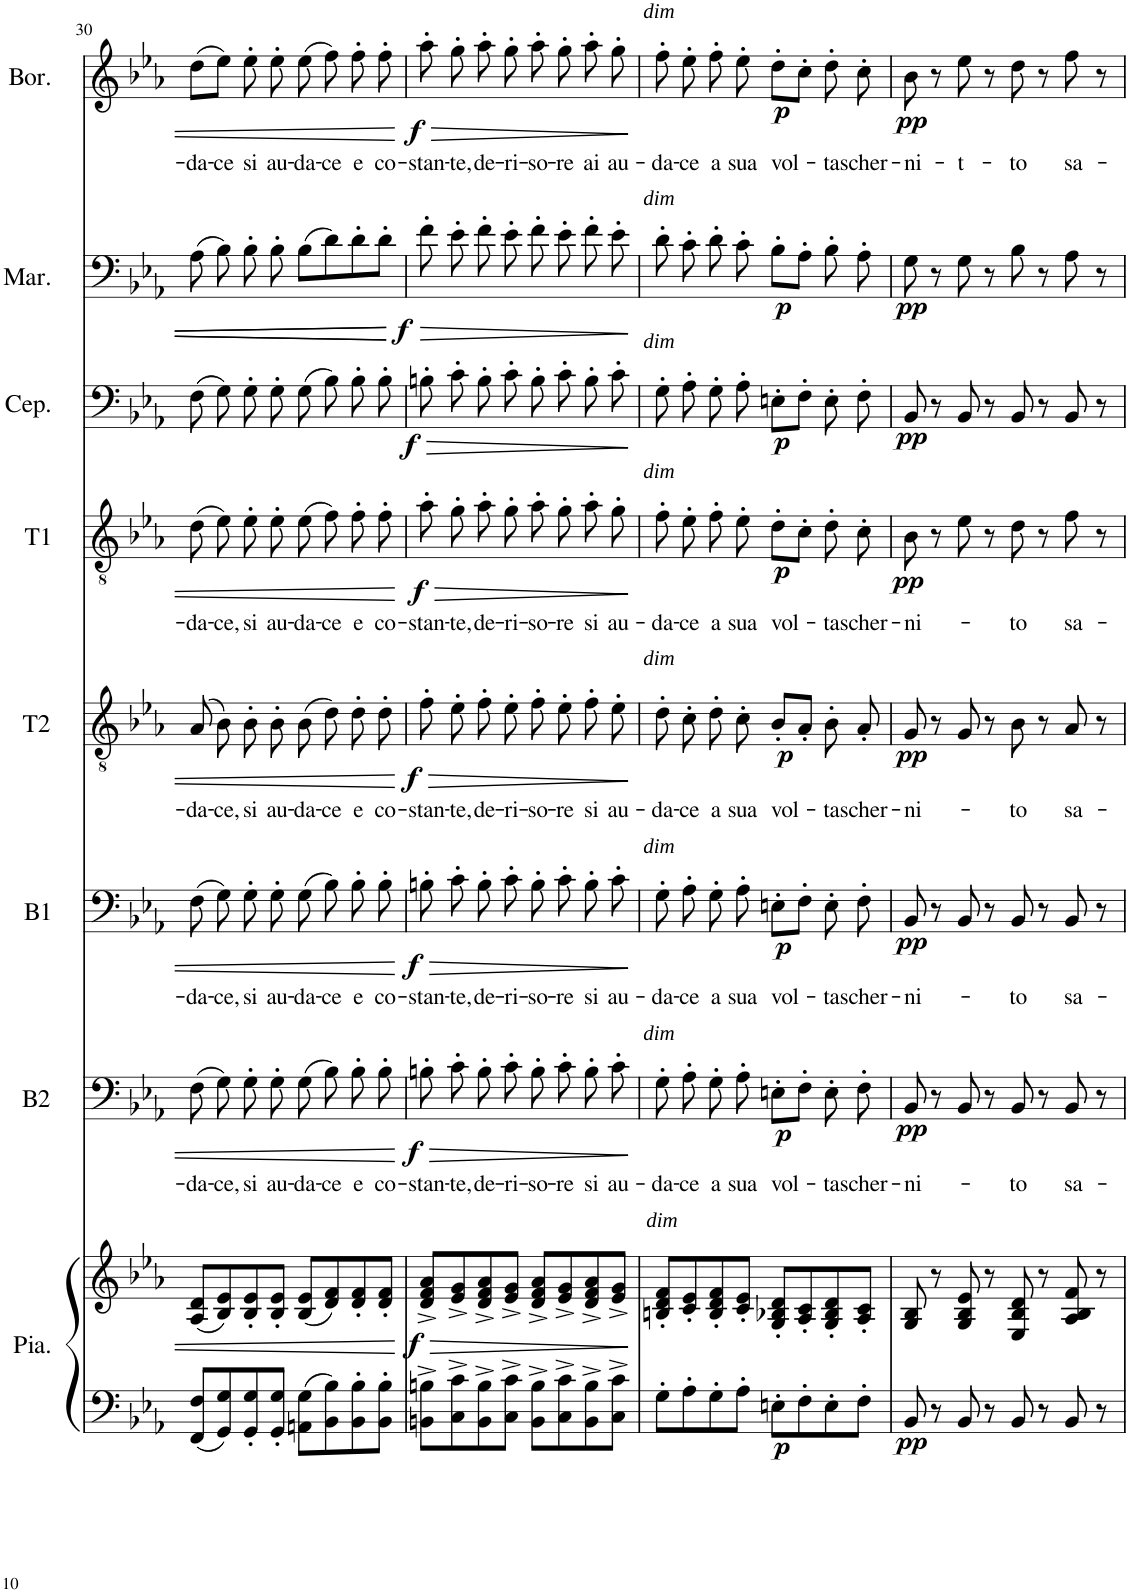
**kern	**kern	**dynam	**kern	**text	**dynam	**kern	**text	**dynam	**kern	**text	**dynam	**kern	**text	**dynam	**kern	**dynam	**kern	**dynam	**kern	**text	**dynam
*part8	*part8	*part8	*part7	*part7	*part7	*part6	*part6	*part6	*part5	*part5	*part5	*part4	*part4	*part4	*part3	*part3	*part2	*part2	*part1	*part1	*part1
*staff9	*staff8	*staff8/9	*staff7	*staff7	*staff7	*staff6	*staff6	*staff6	*staff5	*staff5	*staff5	*staff4	*staff4	*staff4	*staff3	*staff3	*staff2	*staff2	*staff1	*staff1	*staff1
*I"Piano	*	*	*I"Basse 2	*	*	*I"Basse 1	*	*	*I"Ténor 2	*	*	*I"Ténor 1	*	*	*I"Ceprano	*	*I"Marullo	*	*I"Borsa	*	*
*I'Pia.	*	*	*I'B2	*	*	*I'B1	*	*	*I'T2	*	*	*I'T1	*	*	*I'Cep.	*	*I'Mar.	*	*I'Bor.	*	*
!!LO:PB:g=z
*clefF4	*clefG2	*	*clefF4	*	*	*clefF4	*	*	*clefGv2	*	*	*clefGv2	*	*	*clefF4	*	*clefF4	*	*clefG2	*	*
*k[b-e-a-]	*k[b-e-a-]	*	*k[b-e-a-]	*	*	*k[b-e-a-]	*	*	*k[b-e-a-]	*	*	*k[b-e-a-]	*	*	*k[b-e-a-]	*	*k[b-e-a-]	*	*k[b-e-a-]	*	*
*M4/4	*M4/4	*	*M4/4	*	*	*M4/4	*	*	*M4/4	*	*	*M4/4	*	*	*M4/4	*	*M4/4	*	*M4/4	*	*
=30	=30	=30	=30	=30	=30	=30	=30	=30	=30	=30	=30	=30	=30	=30	=30	=30	=30	=30	=30	=30	=30
!	!	!	!	!LO:LY:b	!	!	!LO:LY:b	!	!	!LO:LY:b	!	!	!LO:LY:b	!	!	!	!	!	!	!LO:LY:b	!
8FF/ 8F/L	(8A-/ 8d/L	.	(8F\	-da-	.	(8F\	-da-	.	(8A-/	-da-	.	(8d\	-da-	.	(8F\	.	(8A-\	.	(8dd\L	-da-	.
!	!	!	!	!LO:LY:b	!	!	!LO:LY:b	!	!	!LO:LY:b	!	!	!LO:LY:b	!	!	!	!	!	!	!LO:LY:b	!
8GG/ 8G/	8B-/ 8e-/)	.	8G\)	-ce,	.	8G\)	-ce,	.	8B-\)	-ce,	.	8e-\)	-ce,	.	8G\)	.	8B-\)	.	8ee-\J)	-ce	.
!	!	!	!	!LO:LY:b	!	!	!LO:LY:b	!	!	!LO:LY:b	!	!	!LO:LY:b	!	!	!	!	!	!	!LO:LY:b	!
8GG/' 8G/'	8B-/' 8e-/'	.	8G'\	si	.	8G'\	si	.	8B-'\	si	.	8e-'\	si	.	8G'\	.	8B-'\	.	8ee-'\	si	.
!	!	!	!	!LO:LY:b	!	!	!LO:LY:b	!	!	!LO:LY:b	!	!	!LO:LY:b	!	!	!	!	!	!	!LO:LY:b	!
8GG/' 8G/'J	8B-/' 8e-/'J	.	8G'\	au-	.	8G'\	au-	.	8B-'\	au-	.	8e-'\	au-	.	8G'\	.	8B-'\	.	8ee-'\	au-	.
!	!	!	!	!LO:LY:b	!	!	!LO:LY:b	!	!	!LO:LY:b	!	!	!LO:LY:b	!	!	!	!	!	!	!LO:LY:b	!
8AAn\ 8G\L	(8B-/ 8e-/L	.	(8G\	-da-	.	(8G\	-da-	.	(8B-\	-da-	.	(8e-\	-da-	.	(8G\	.	(8B-\L	.	(8ee-\	-da-	.
!	!	!	!	!LO:LY:b	!	!	!LO:LY:b	!	!	!LO:LY:b	!	!	!LO:LY:b	!	!	!	!	!	!	!LO:LY:b	!
8BB-\ 8B-\	8d/ 8f/)	.	8B-\)	-ce	.	8B-\)	-ce	.	8d\)	-ce	.	8f\)	-ce	.	8B-\)	.	8d\)	.	8ff\)	-ce	.
!	!	!	!	!LO:LY:b	!	!	!LO:LY:b	!	!	!LO:LY:b	!	!	!LO:LY:b	!	!	!	!	!	!	!LO:LY:b	!
8BB-\' 8B-\'	8d/' 8f/'	.	8B-'\	e	.	8B-'\	e	.	8d'\	e	.	8f'\	e	.	8B-'\	.	8d'\	.	8ff'\	e	.
!	!	!	!	!LO:LY:b	!	!	!LO:LY:b	!	!	!LO:LY:b	!	!	!LO:LY:b	!	!	!	!	!	!	!LO:LY:b	!
8BB-\' 8B-\'J	8d/' 8f/'J	.	8B-'\	co-	.	8B-'\	co-	.	8d'\	co-	.	8f'\	co-	.	8B-'\	.	8d'\J	.	8ff'\	co-	.
=31	=31	=31	=31	=31	=31	=31	=31	=31	=31	=31	=31	=31	=31	=31	=31	=31	=31	=31	=31	=31	=31
!	!	!LO:HP:b	!	!LO:LY:b	!LO:HP:b	!	!LO:LY:b	!LO:HP:b	!	!LO:LY:b	!LO:HP:b	!	!LO:LY:b	!LO:HP:b	!	!LO:HP:b	!	!LO:HP:b	!	!LO:LY:b	!LO:HP:b
!	!	!LO:DY:n=1:b	!	!	!LO:DY:n=1:b	!	!	!LO:DY:n=1:b	!	!	!LO:DY:n=1:b	!	!	!LO:DY:n=1:b	!	!LO:DY:n=1:b	!	!LO:DY:n=1:b	!	!	!LO:DY:n=1:b
8BBn\^ 8Bn\^L	8d/^ 8f/^ 8a-/^L	> f	8Bn'\	-stan-	> f	8Bn'\	-stan-	> f	8f'\	-stan-	> f	8a-'\	-stan-	> f	8Bn'\	> f	8f'\	> f	8aa-'\	-stan-	> f
!	!	!	!	!LO:LY:b	!	!	!LO:LY:b	!	!	!LO:LY:b	!	!	!LO:LY:b	!	!	!	!	!	!	!LO:LY:b	!
8C\^ 8c\^	8e-/^ 8g/^	.	8c'\	-te,	.	8c'\	-te,	.	8e-'\	-te,	.	8g'\	-te,	.	8c'\	.	8e-'\	.	8gg'\	-te,	.
!	!	!	!	!LO:LY:b	!	!	!LO:LY:b	!	!	!LO:LY:b	!	!	!LO:LY:b	!	!	!	!	!	!	!LO:LY:b	!
8BB\^ 8B\^	8d/^ 8f/^ 8a-/^	.	8B'\	de-	.	8B'\	de-	.	8f'\	de-	.	8a-'\	de-	.	8B'\	.	8f'\	.	8aa-'\	de-	.
!	!	!	!	!LO:LY:b	!	!	!LO:LY:b	!	!	!LO:LY:b	!	!	!LO:LY:b	!	!	!	!	!	!	!LO:LY:b	!
8C\^ 8c\^J	8e-/^ 8g/^J	.	8c'\	-ri-	.	8c'\	-ri-	.	8e-'\	-ri-	.	8g'\	-ri-	.	8c'\	.	8e-'\	.	8gg'\	-ri-	.
!	!	!	!	!LO:LY:b	!	!	!LO:LY:b	!	!	!LO:LY:b	!	!	!LO:LY:b	!	!	!	!	!	!	!LO:LY:b	!
8BB\^ 8B\^L	8d/^ 8f/^ 8a-/^L	.	8B'\	-so-	.	8B'\	-so-	.	8f'\	-so-	.	8a-'\	-so-	.	8B'\	.	8f'\	.	8aa-'\	-so-	.
!	!	!	!	!LO:LY:b	!	!	!LO:LY:b	!	!	!LO:LY:b	!	!	!LO:LY:b	!	!	!	!	!	!	!LO:LY:b	!
8C\^ 8c\^	8e-/^ 8g/^	.	8c'\	-re	.	8c'\	-re	.	8e-'\	-re	.	8g'\	-re	.	8c'\	.	8e-'\	.	8gg'\	-re	.
!	!	!	!	!LO:LY:b	!	!	!LO:LY:b	!	!	!LO:LY:b	!	!	!LO:LY:b	!	!	!	!	!	!	!LO:LY:b	!
8BB\^ 8B\^	8d/^ 8f/^ 8a-/^	.	8B'\	si	.	8B'\	si	.	8f'\	si	.	8a-'\	si	.	8B'\	.	8f'\	.	8aa-'\	ai	.
!	!	!	!	!LO:LY:b	!	!	!LO:LY:b	!	!	!LO:LY:b	!	!	!LO:LY:b	!	!	!	!	!	!	!LO:LY:b	!
8C\^ 8c\^J	8e-/^ 8g/^J	.	8c'\	au-	.	8c'\	au-	.	8e-'\	au-	.	8g'\	au-	.	8c'\	.	8e-'\	.	8gg'\	au-	.
.	.	]	.	.	]	.	.	]	.	.	]	.	.	]	.	]	.	]	.	.	]
=32	=32	=32	=32	=32	=32	=32	=32	=32	=32	=32	=32	=32	=32	=32	=32	=32	=32	=32	=32	=32	=32
!	!	!	!	!	!	!	!	!	!	!	!	!	!	!	!	!	!	!	!LO:TX:a:i:t=dim	!	!
!	!	!	!	!	!	!	!	!	!	!	!	!	!	!	!	!	!LO:TX:a:i:t=dim	!	!	!	!
!	!	!	!	!	!	!	!	!	!	!	!	!	!	!	!LO:TX:a:i:t=dim	!	!	!	!	!	!
!	!	!	!	!	!	!	!	!	!	!	!	!LO:TX:a:i:t=dim	!	!	!	!	!	!	!	!	!
!	!	!	!	!	!	!	!	!	!LO:TX:a:i:t=dim	!	!	!	!	!	!	!	!	!	!	!	!
!	!	!	!	!	!	!LO:TX:a:i:t=dim	!	!	!	!	!	!	!	!	!	!	!	!	!	!	!
!	!	!	!LO:TX:a:i:t=dim	!	!	!	!	!	!	!	!	!	!	!	!	!	!	!	!	!	!
!	!LO:TX:a:i:t=dim	!	!	!	!	!	!	!	!	!	!	!	!	!	!	!	!	!	!	!	!
!	!	!	!	!LO:LY:b	!	!	!LO:LY:b	!	!	!LO:LY:b	!	!	!LO:LY:b	!	!	!	!	!	!	!LO:LY:b	!
8G'\L	8Bn/' 8d/' 8f/'L	.	8G'\	-da-	.	8G'\	-da-	.	8d'\	-da-	.	8f'\	-da-	.	8G'\	.	8d'\	.	8ff'\	-da-	.
!	!	!	!	!LO:LY:b	!	!	!LO:LY:b	!	!	!LO:LY:b	!	!	!LO:LY:b	!	!	!	!	!	!	!LO:LY:b	!
8A-'\	8c/' 8e-/'	.	8A-'\	-ce	.	8A-'\	-ce	.	8c'\	-ce	.	8e-'\	-ce	.	8A-'\	.	8c'\	.	8ee-'\	-ce	.
!	!	!	!	!LO:LY:b	!	!	!LO:LY:b	!	!	!LO:LY:b	!	!	!LO:LY:b	!	!	!	!	!	!	!LO:LY:b	!
8G'\	8B/' 8d/' 8f/'	.	8G'\	a	.	8G'\	a	.	8d'\	a	.	8f'\	a	.	8G'\	.	8d'\	.	8ff'\	a	.
!	!	!	!	!LO:LY:b	!	!	!LO:LY:b	!	!	!LO:LY:b	!	!	!LO:LY:b	!	!	!	!	!	!	!LO:LY:b	!
8A-'\J	8c/' 8e-/'J	.	8A-'\	sua	.	8A-'\	sua	.	8c'\	sua	.	8e-'\	sua	.	8A-'\	.	8c'\	.	8ee-'\	sua	.
!	!	!LO:DY:b=2	!	!LO:LY:b	!LO:DY:b	!	!LO:LY:b	!LO:DY:b	!	!LO:LY:b	!LO:DY:b	!	!LO:LY:b	!LO:DY:b	!	!LO:DY:b	!	!LO:DY:b	!	!LO:LY:b	!LO:DY:b
8En'\L	8G/' 8B-X/' 8d/'L	p	8En'\L	vol-	p	8En'\L	vol-	p	8B-'/L	vol-	p	8d'\L	vol-	p	8En'\L	p	8B-'\L	p	8dd'\L	vol-	p
8F'\	8A-/' 8c/'	.	8F'\J	.	.	8F'\J	.	.	8A-'/J	.	.	8c'\J	.	.	8F'\J	.	8A-'\J	.	8cc'\J	.	.
!	!	!	!	!LO:LY:b	!	!	!LO:LY:b	!	!	!LO:LY:b	!	!	!LO:LY:b	!	!	!	!	!	!	!LO:LY:b	!
8E'\	8G/' 8B-/' 8d/'	.	8E'\	-ta	.	8E'\	-ta	.	8B-'\	-ta	.	8d'\	-ta	.	8E'\	.	8B-'\	.	8dd'\	-ta	.
!	!	!	!	!LO:LY:b	!	!	!LO:LY:b	!	!	!LO:LY:b	!	!	!LO:LY:b	!	!	!	!	!	!	!LO:LY:b	!
8F'\J	8A-/' 8c/'J	.	8F'\	scher-	.	8F'\	scher-	.	8A-'/	scher-	.	8c'\	scher-	.	8F'\	.	8A-'\	.	8cc'\	scher-	.
=33	=33	=33	=33	=33	=33	=33	=33	=33	=33	=33	=33	=33	=33	=33	=33	=33	=33	=33	=33	=33	=33
!	!	!LO:DY:b=2	!	!LO:LY:b	!LO:DY:b	!	!LO:LY:b	!LO:DY:b	!	!LO:LY:b	!LO:DY:b	!	!LO:LY:b	!LO:DY:b	!	!LO:DY:b	!	!LO:DY:b	!	!LO:LY:b	!LO:DY:b
8BB-/	8G/ 8B-/	pp	8BB-/	-ni-	pp	8BB-/	-ni-	pp	8G/	-ni-	pp	8B-\	-ni-	pp	8BB-/	pp	8G\	pp	8b-\	-ni-	pp
8r	8r	.	8r	.	.	8r	.	.	8r	.	.	8r	.	.	8r	.	8r	.	8r	.	.
!	!	!	!	!	!	!	!	!	!	!	!	!	!	!	!	!	!	!	!	!LO:LY:b	!
8BB-/	8G/ 8B-/ 8e-/	.	8BB-/	.	.	8BB-/	.	.	8G/	.	.	8e-\	.	.	8BB-/	.	8G\	.	8ee-\	-t-	.
8r	8r	.	8r	.	.	8r	.	.	8r	.	.	8r	.	.	8r	.	8r	.	8r	.	.
!	!	!	!	!LO:LY:b	!	!	!LO:LY:b	!	!	!LO:LY:b	!	!	!LO:LY:b	!	!	!	!	!	!	!LO:LY:b	!
8BB-/	8E-/ 8B-/ 8d/	.	8BB-/	-to	.	8BB-/	-to	.	8B-\	-to	.	8d\	-to	.	8BB-/	.	8B-\	.	8dd\	-to	.
8r	8r	.	8r	.	.	8r	.	.	8r	.	.	8r	.	.	8r	.	8r	.	8r	.	.
!	!	!	!	!LO:LY:b	!	!	!LO:LY:b	!	!	!LO:LY:b	!	!	!LO:LY:b	!	!	!	!	!	!	!LO:LY:b	!
8BB-/	8A-/ 8B-/ 8f/	.	8BB-/	sa-	.	8BB-/	sa-	.	8A-/	sa-	.	8f\	sa-	.	8BB-/	.	8A-\	.	8ff\	sa-	.
8r	8r	.	8r	.	.	8r	.	.	8r	.	.	8r	.	.	8r	.	8r	.	8r	.	.
=	=	=	=	=	=	=	=	=	=	=	=	=	=	=	=	=	=	=	=	=	=
*-	*-	*-	*-	*-	*-	*-	*-	*-	*-	*-	*-	*-	*-	*-	*-	*-	*-	*-	*-	*-	*-
